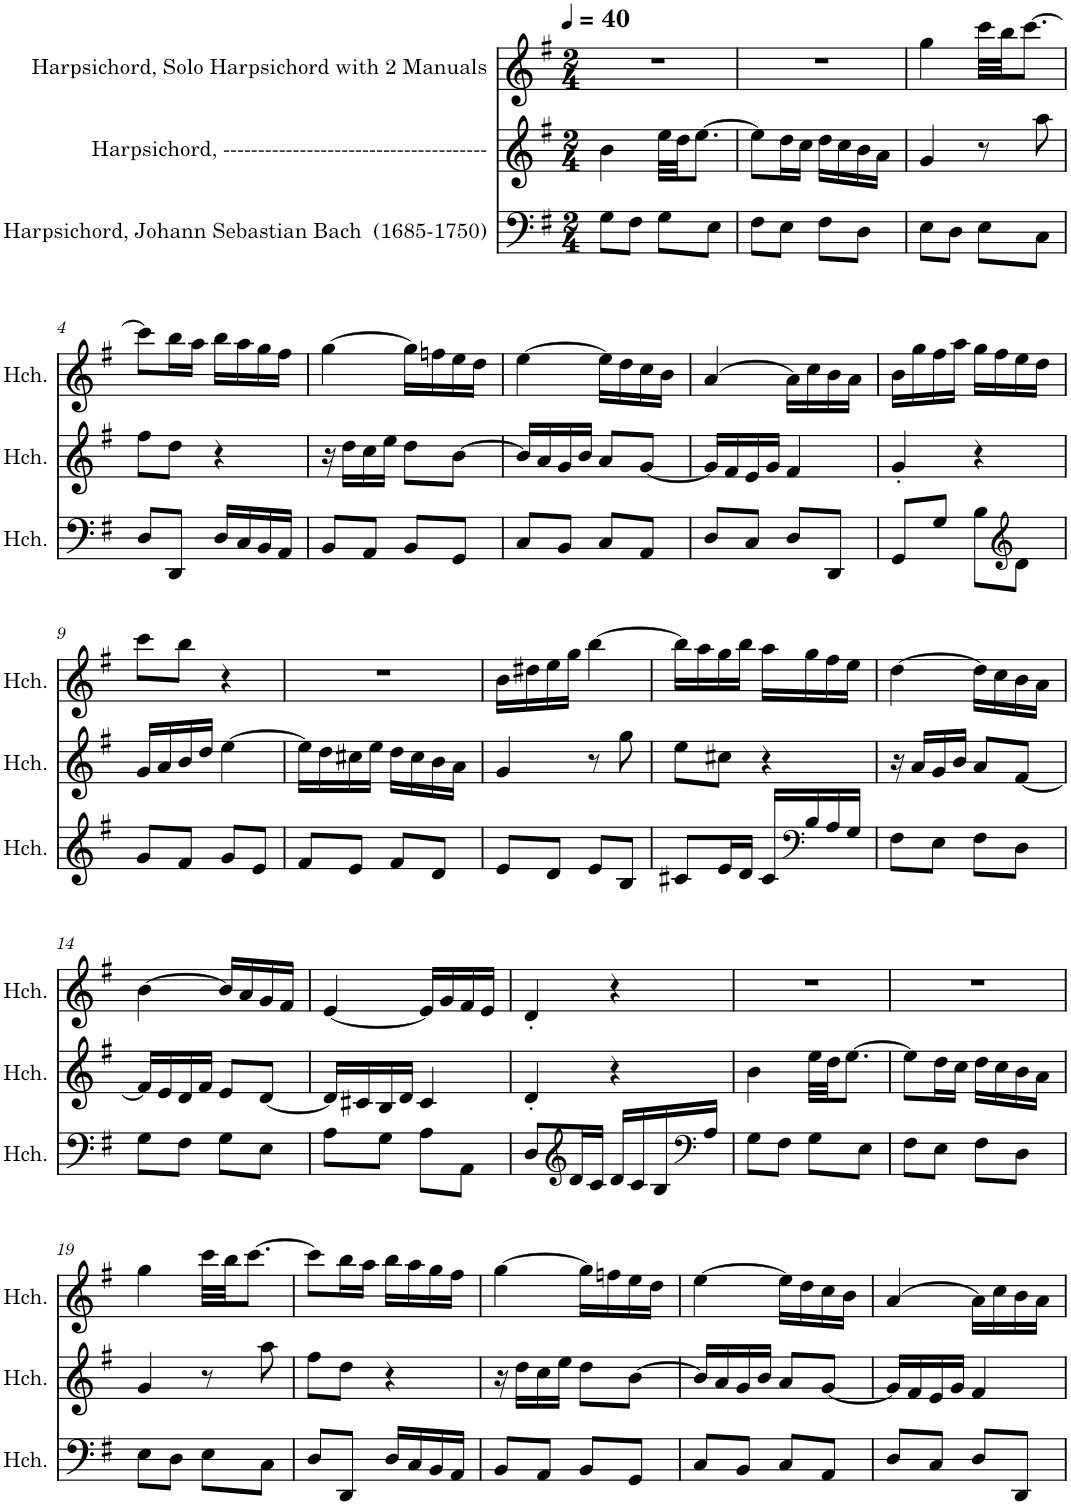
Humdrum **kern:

**kern	**kern	**kern
*part3	*part2	*part1
*staff3	*staff2	*staff1
*I"Harpsichord, Johann Sebastian Bach  (1685-1750)	*I"Harpsichord, --------------------------------------	*I"Harpsichord, Solo Harpsichord with 2 Manuals
*I'Hch.	*I'Hch.	*I'Hch.
*clefF4	*clefG2	*clefG2
*k[f#]	*k[f#]	*k[f#]
*M2/4	*M2/4	*M2/4
*MM40	*MM40	*MM40
=1	=1	=1
8G\L	4b\	2r
8F#\J	.	.
8G\L	32ee\LLL	.
.	32dd\JJ	.
.	[8.ee\J	.
8E\J	.	.
=2	=2	=2
8F#\L	8ee\L]	2r
8E\J	16dd\L	.
.	16cc\JJ	.
8F#\L	16dd\LL	.
.	16cc\	.
8D\J	16b\	.
.	16a\JJ	.
=3	=3	=3
8E\L	4g/	4gg\
8D\J	.	.
8E\L	8r	32ccc\LLL
.	.	32bb\JJ
.	.	[8.ccc\J
8C\J	8aa\	.
!!LO:LB:g=z
=4	=4	=4
8D/L	8ff#\L	8ccc\L]
8DD/J	8dd\J	16bb\L
.	.	16aa\JJ
16D/LL	4r	16bb\LL
16C/	.	16aa\
16BB/	.	16gg\
16AA/JJ	.	16ff#\JJ
=5	=5	=5
8BB/L	16r	[4gg\
.	16dd\LL	.
8AA/J	16cc\	.
.	16ee\JJ	.
8BB/L	8dd\L	16gg\LL]
.	.	16ffn\
8GG/J	[8b\J	16ee\
.	.	16dd\JJ
=6	=6	=6
8C/L	16b/LL]	[4ee\
.	16a/	.
8BB/J	16g/	.
.	16b/JJ	.
8C/L	8a/L	16ee\LL]
.	.	16dd\
8AA/J	[8g/J	16cc\
.	.	16b\JJ
=7	=7	=7
8D/L	16g/LL]	[4a/
.	16f#/	.
8C/J	16e/	.
.	16g/JJ	.
8D/L	4f#/	16a\LL]
.	.	16cc\
8DD/J	.	16b\
.	.	16a\JJ
=8	=8	=8
8GG/L	4g'/	16b\LL
.	.	16gg\
8G/J	.	16ff#\
.	.	16aa\JJ
8B\L	4r	16gg\LL
.	.	16ff#\
*clefG2	*	*
8d\J	.	16ee\
.	.	16dd\JJ
!!LO:LB:g=z
=9	=9	=9
8g/L	16g/LL	8ccc\L
.	16a/	.
8f#/J	16b/	8bb\J
.	16dd/JJ	.
8g/L	[4ee\	4r
8e/J	.	.
=10	=10	=10
8f#/L	16ee\LL]	2r
.	16dd\	.
8e/J	16cc#X\	.
.	16ee\JJ	.
8f#/L	16dd\LL	.
.	16cc#\	.
8d/J	16b\	.
.	16a\JJ	.
=11	=11	=11
8e/L	4g/	16b\LL
.	.	16dd#X\
8d/J	.	16ee\
.	.	16gg\JJ
8e/L	8r	[4bb\
8B/J	8gg\	.
=12	=12	=12
8c#X/L	8ee\L	16bb\LL]
.	.	16aa\
16e/L	8cc#X\J	16gg\
16d/JJ	.	16bb\JJ
16c#/LL	4r	16aa\LL
*clefF4	*	*
16B/	.	16gg\
16A/	.	16ff#\
16G/JJ	.	16ee\JJ
=13	=13	=13
8F#\L	16r	[4dd\
.	16a/LL	.
8E\J	16g/	.
.	16b/JJ	.
8F#\L	8a/L	16dd\LL]
.	.	16cc\
8D\J	[8f#/J	16b\
.	.	16a\JJ
!!LO:LB:g=z
=14	=14	=14
8G\L	16f#/LL]	[4b\
.	16e/	.
8F#\J	16d/	.
.	16f#/JJ	.
8G\L	8e/L	16b/LL]
.	.	16a/
8E\J	[8d/J	16g/
.	.	16f#/JJ
=15	=15	=15
8A\L	16d/LL]	[4e/
.	16c#X/	.
8G\J	16B/	.
.	16d/JJ	.
8A\L	4c#/	16e/LL]
.	.	16g/
8AA\J	.	16f#/
.	.	16e/JJ
=16	=16	=16
8D/L	4d'/	4d'/
*clefG2	*	*
16d/L	.	.
16c/JJ	.	.
16d/LL	4r	4r
16c/	.	.
16B/	.	.
*clefF4	*	*
16A/JJ	.	.
=17	=17	=17
8G\L	4b\	2r
8F#\J	.	.
8G\L	32ee\LLL	.
.	32dd\JJ	.
.	[8.ee\J	.
8E\J	.	.
=18	=18	=18
8F#\L	8ee\L]	2r
8E\J	16dd\L	.
.	16cc\JJ	.
8F#\L	16dd\LL	.
.	16cc\	.
8D\J	16b\	.
.	16a\JJ	.
!!LO:LB:g=z
=19	=19	=19
8E\L	4g/	4gg\
8D\J	.	.
8E\L	8r	32ccc\LLL
.	.	32bb\JJ
.	.	[8.ccc\J
8C\J	8aa\	.
=20	=20	=20
8D/L	8ff#\L	8ccc\L]
8DD/J	8dd\J	16bb\L
.	.	16aa\JJ
16D/LL	4r	16bb\LL
16C/	.	16aa\
16BB/	.	16gg\
16AA/JJ	.	16ff#\JJ
=21	=21	=21
8BB/L	16r	[4gg\
.	16dd\LL	.
8AA/J	16cc\	.
.	16ee\JJ	.
8BB/L	8dd\L	16gg\LL]
.	.	16ffn\
8GG/J	[8b\J	16ee\
.	.	16dd\JJ
=22	=22	=22
8C/L	16b/LL]	[4ee\
.	16a/	.
8BB/J	16g/	.
.	16b/JJ	.
8C/L	8a/L	16ee\LL]
.	.	16dd\
8AA/J	[8g/J	16cc\
.	.	16b\JJ
=23	=23	=23
8D/L	16g/LL]	[4a/
.	16f#/	.
8C/J	16e/	.
.	16g/JJ	.
8D/L	4f#/	16a\LL]
.	.	16cc\
8DD/J	.	16b\
.	.	16a\JJ
=	=	=
*-	*-	*-
